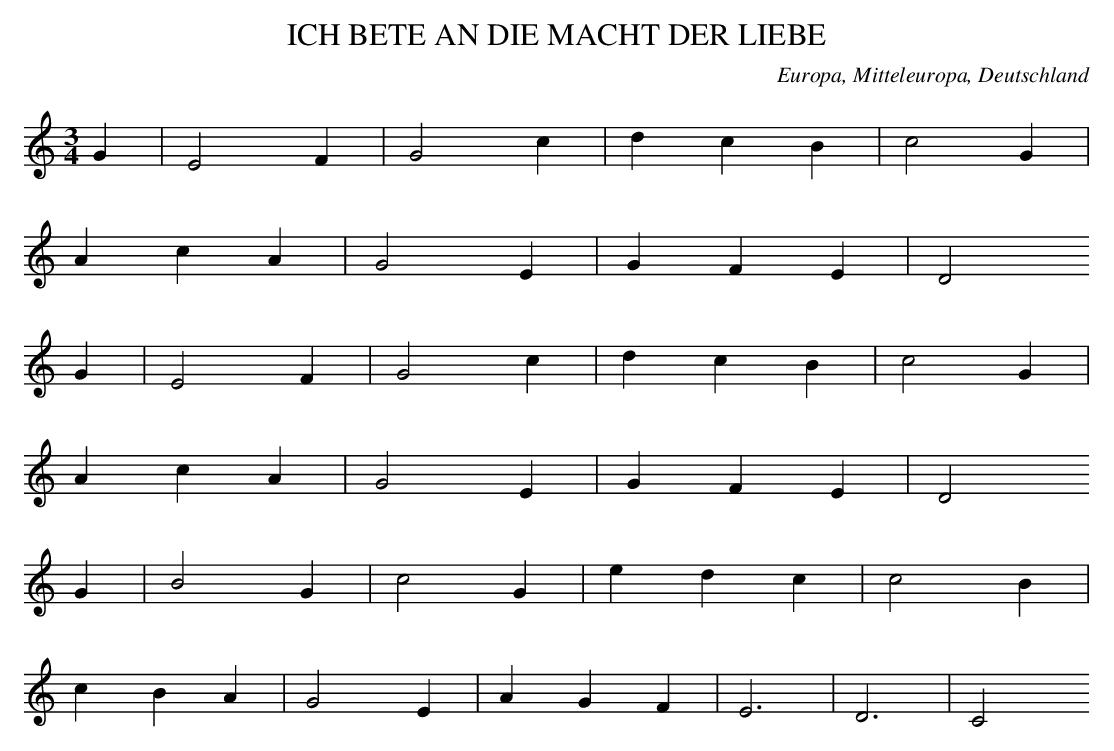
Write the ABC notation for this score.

X:1
T: ICH BETE AN DIE MACHT DER LIEBE
O: Europa, Mitteleuropa, Deutschland
M: 3/4
L: 1/4
K: C
G | E2F | G2c | dcB | c2G |
AcA | G2E | GFE | D2
G | E2F | G2c | dcB | c2G |
AcA | G2E | GFE | D2
G | B2G | c2G | edc | c2B |
cBA | G2E | AGF | E3 | D3 | C2
